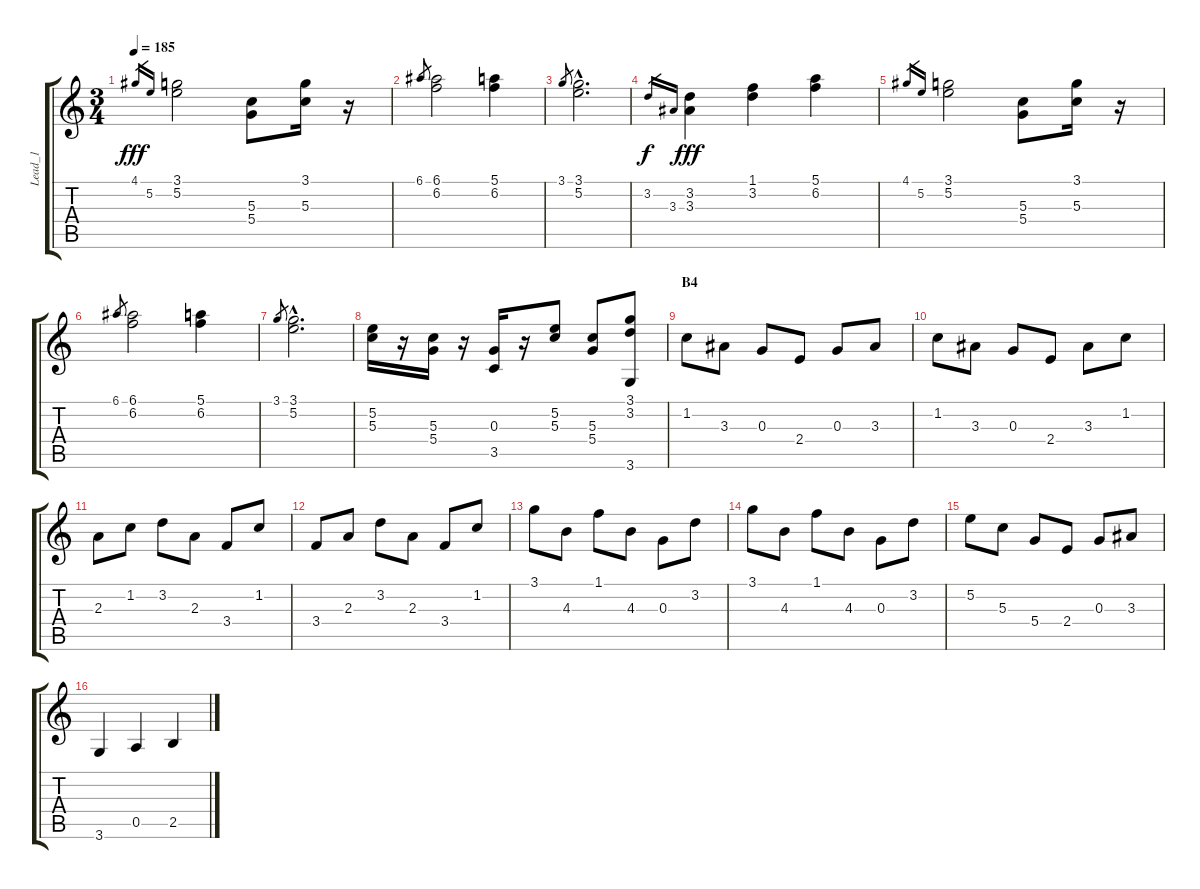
\track ("Lead_1" "Lead_1") {instrument acousticguitarnylon}
\staff {score tabs}
\tuning (E4 B3 G3 D3 A2 E2) {hide}
\ts (3 4)
\tempo 185
\clef g2
\ks c
4.1.16{gr dy fff} 5.2.16{gr} (3.1 5.2).2 (5.3 5.4).8 (3.1 5.3).16 r.16 |
6.1.8{gr} (6.1 6.2).2 (5.1 6.2).4 |
3.1.8{gr} (3.1{hac} 5.2{hac}).2{d} |
3.2.16{gr dy f} 3.3.16{gr} (3.2 3.3).4{dy fff volume 13 instrument acousticguitarsteel} (1.1 3.2).4 (5.1 6.2).4 |
4.1.16{gr} 5.2.16{gr} (3.1 5.2).2 (5.3 5.4).8 (3.1 5.3).16 r.16 |
6.1.8{gr} (6.1 6.2).2 (5.1 6.2).4 |
3.1.8{gr} (3.1{hac} 5.2{hac}).2{d} |
(5.2 5.3).16 r.16 (5.3 5.4).16 r.16 (0.3 3.5).16 r.16 (5.2 5.3).8 (5.3 5.4).8 (3.1 3.2 3.6).8 |
\section ("" "B4")
1.2.8{volume 12 instrument electricguitarmuted} 3.3.8 0.3.8 2.4.8 0.3.8 3.3.8 |
1.2.8 3.3.8 0.3.8 2.4.8 3.3.8 1.2.8 |
2.3.8 1.2.8 3.2.8 2.3.8 3.4.8 1.2.8 |
3.4.8 2.3.8 3.2.8 2.3.8 3.4.8 1.2.8 |
3.1.8 4.3.8 1.1.8 4.3.8 0.3.8 3.2.8 |
3.1.8 4.3.8 1.1.8 4.3.8 0.3.8 3.2.8 |
5.2.8 5.3.8 5.4.8 2.4.8 0.3.8 3.3.8 |
3.6.4 0.5.4 2.5.4
